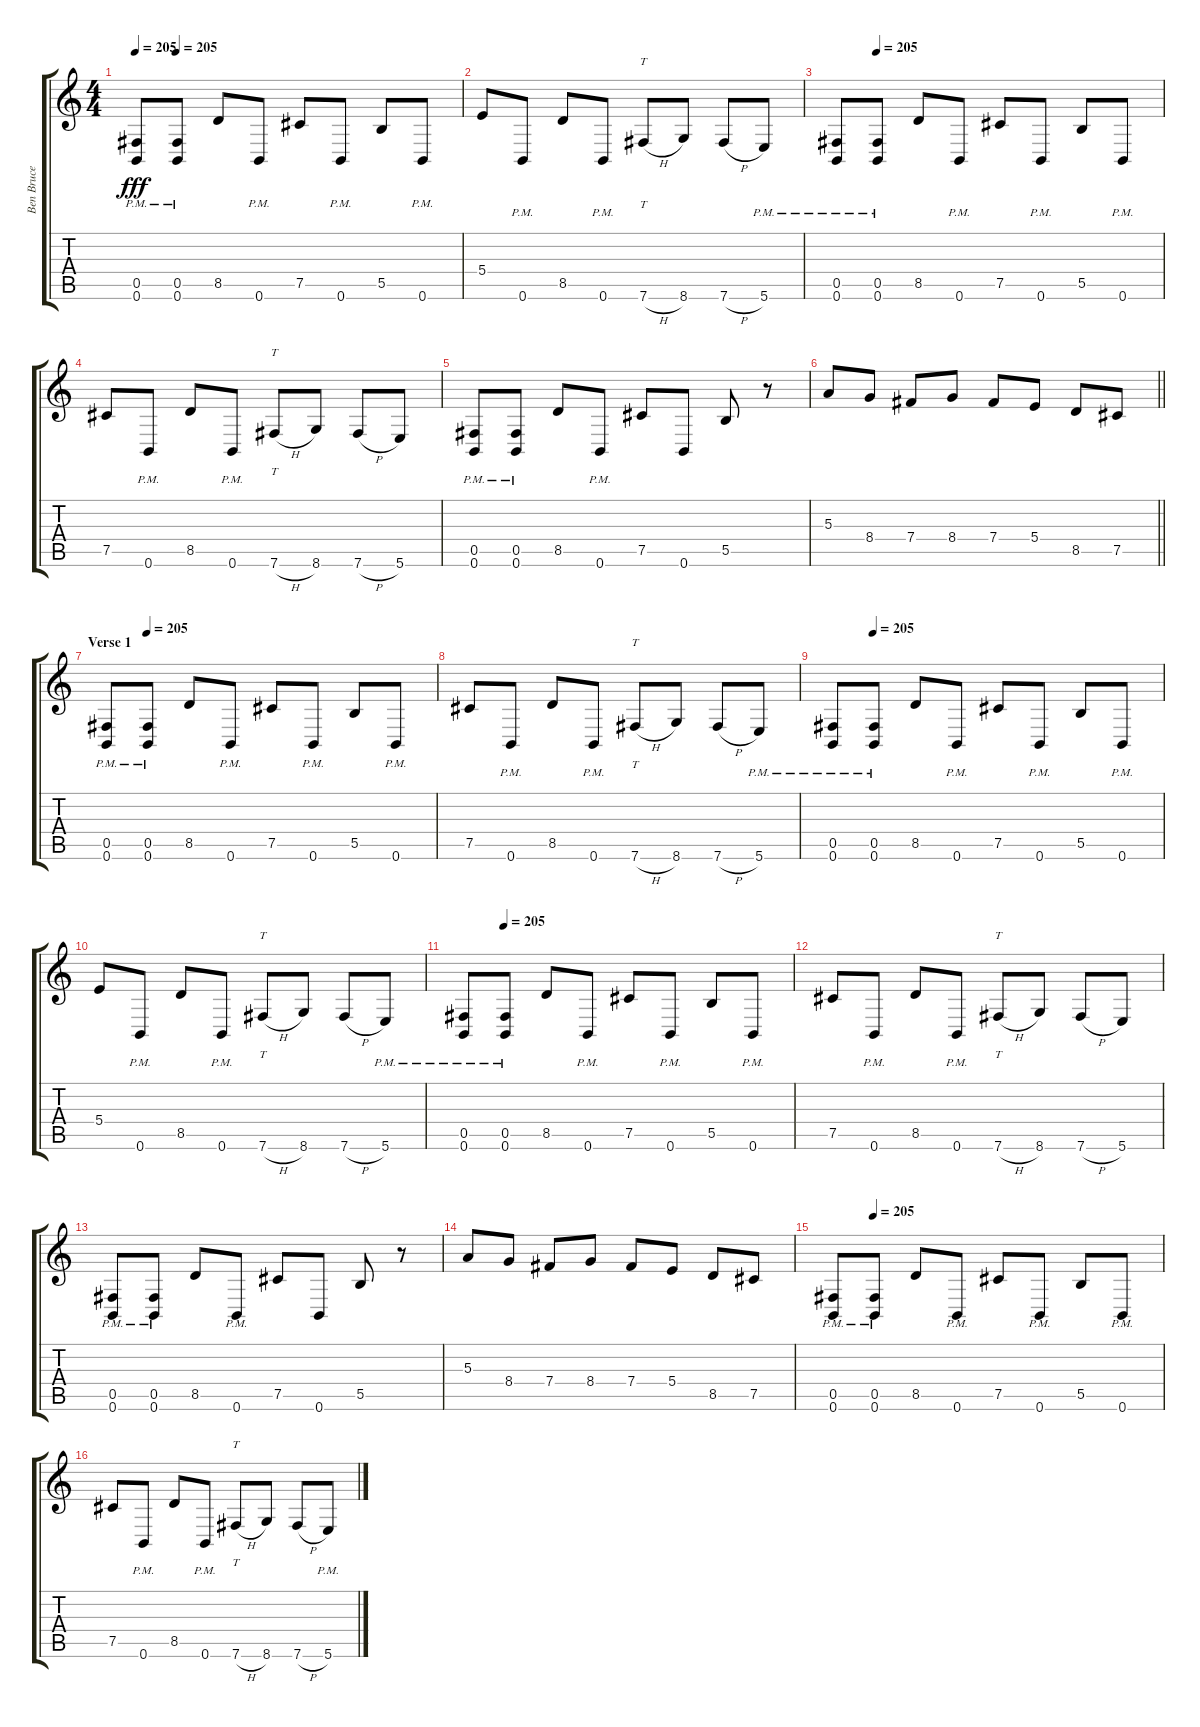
\track ("Ben Bruce" "Ben Bruce") {instrument distortionguitar}
\staff {score tabs}
\tuning (Db4 Ab3 E3 B2 Gb2 B1) {hide}
\ts (4 4)
\tempo 205
\tempo (205 0.125)
\clef g2
\ks c
(0.5{pm} 0.6{pm}).8{dy fff} (0.5{pm} 0.6{pm}).8 8.5.8 0.6{pm}.8 7.5.8 0.6{pm}.8 5.5.8 0.6{pm}.8 |
5.4.8 0.6{pm}.8 8.5.8 0.6{pm}.8 7.6{h}.8{tt} 8.6.8 7.6{h}.8 5.6{pm}.8 |
\tempo (205 0.125)
(0.5{pm} 0.6{pm}).8 (0.5{pm} 0.6{pm}).8 8.5.8 0.6{pm}.8 7.5.8 0.6{pm}.8 5.5.8 0.6{pm}.8 |
7.5.8 0.6{pm}.8 8.5.8 0.6{pm}.8 7.6{h}.8{tt} 8.6.8 7.6{h}.8 5.6.8 |
(0.5{pm} 0.6{pm}).8 (0.5{pm} 0.6{pm}).8 8.5.8 0.6{pm}.8 7.5.8 0.6.8 5.5.8 r.8 |
\barLineRight lightlight
5.3.8 8.4.8 7.4.8 8.4.8 7.4.8 5.4.8 8.5.8 7.5.8 |
\section ("" "Verse 1")
\tempo (205 0.125)
(0.5{pm} 0.6{pm}).8 (0.5{pm} 0.6{pm}).8 8.5.8 0.6{pm}.8 7.5.8 0.6{pm}.8 5.5.8 0.6{pm}.8 |
7.5.8 0.6{pm}.8 8.5.8 0.6{pm}.8 7.6{h}.8{tt} 8.6.8 7.6{h}.8 5.6{pm}.8 |
\tempo (205 0.125)
(0.5{pm} 0.6{pm}).8 (0.5{pm} 0.6{pm}).8 8.5.8 0.6{pm}.8 7.5.8 0.6{pm}.8 5.5.8 0.6{pm}.8 |
5.4.8 0.6{pm}.8 8.5.8 0.6{pm}.8 7.6{h}.8{tt} 8.6.8 7.6{h}.8 5.6{pm}.8 |
\tempo (205 0.125)
(0.5{pm} 0.6{pm}).8 (0.5{pm} 0.6{pm}).8 8.5.8 0.6{pm}.8 7.5.8 0.6{pm}.8 5.5.8 0.6{pm}.8 |
7.5.8 0.6{pm}.8 8.5.8 0.6{pm}.8 7.6{h}.8{tt} 8.6.8 7.6{h}.8 5.6.8 |
(0.5{pm} 0.6{pm}).8 (0.5{pm} 0.6{pm}).8 8.5.8 0.6{pm}.8 7.5.8 0.6.8 5.5.8 r.8 |
5.3.8 8.4.8 7.4.8 8.4.8 7.4.8 5.4.8 8.5.8 7.5.8 |
\tempo (205 0.125)
(0.5{pm} 0.6{pm}).8 (0.5{pm} 0.6{pm}).8 8.5.8 0.6{pm}.8 7.5.8 0.6{pm}.8 5.5.8 0.6{pm}.8 |
7.5.8 0.6{pm}.8 8.5.8 0.6{pm}.8 7.6{h}.8{tt} 8.6.8 7.6{h}.8 5.6{pm}.8
